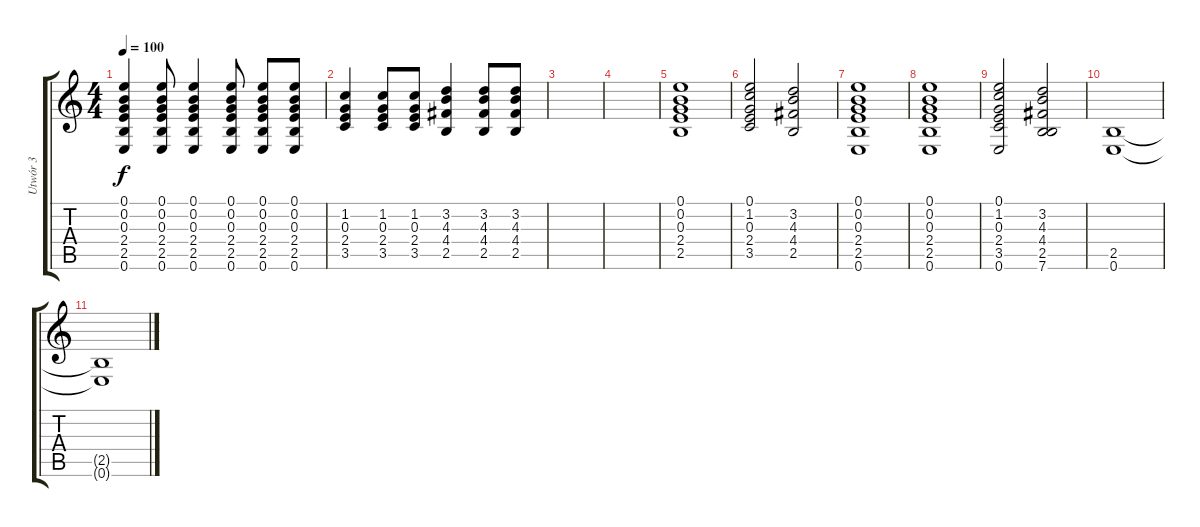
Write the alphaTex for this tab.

\track ("Utwór 3" "Utwór 3") {instrument acousticguitarsteel}
\staff {score tabs}
\tuning (E4 B3 G3 D3 A2 E2) {hide}
\ts (4 4)
\tempo 100
\clef g2
\ks c
(0.1 0.2 0.3 2.4 2.5 0.6).4{dy f} (0.1 0.2 0.3 2.4 2.5 0.6).8 (0.1 0.2 0.3 2.4 2.5 0.6).4 (0.1 0.2 0.3 2.4 2.5 0.6).8 (0.1 0.2 0.3 2.4 2.5 0.6).8 (0.1 0.2 0.3 2.4 2.5 0.6).8 |
(1.2 0.3 2.4 3.5).4 (1.2 0.3 2.4 3.5).8 (1.2 0.3 2.4 3.5).8 (3.2 4.3 4.4 2.5).4 (3.2 4.3 4.4 2.5).8 (3.2 4.3 4.4 2.5).8 |
|
|
(0.1 0.2 0.3 2.4 2.5).1 |
(0.1 1.2 0.3 2.4 3.5).2 (3.2 4.3 4.4 2.5).2 |
(0.1 0.2 0.3 2.4 2.5 0.6).1 |
(0.1 0.2 0.3 2.4 2.5 0.6).1 |
(0.1 1.2 0.3 2.4 3.5 0.6).2 (3.2 4.3 4.4 2.5 7.6).2 |
(2.5 0.6).1 |
(2.5{t} 0.6{t}).1
